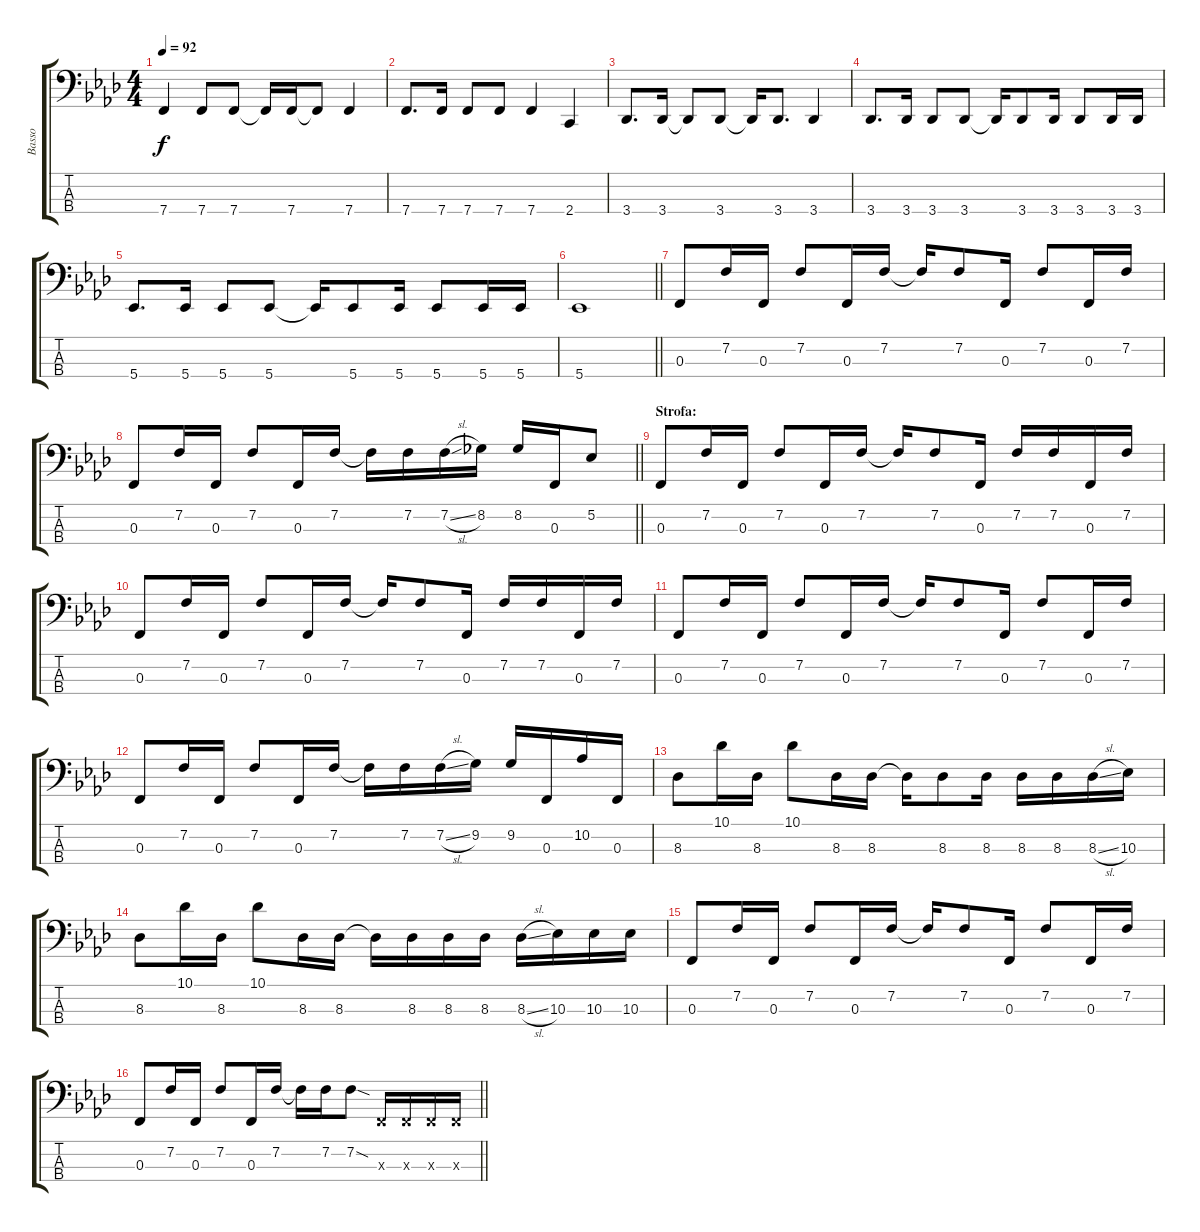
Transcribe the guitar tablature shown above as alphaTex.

\track ("Basso" "Basso") {instrument electricbasspick}
\staff {score tabs}
\tuning (Eb2 Bb1 F1 Bb0) {hide}
\ts (4 4)
\tempo 92
\clef f4
\ks fminor
7.4.4{dy f} 7.4.8 7.4.8 7.4{t}.16 7.4.16 7.4{t}.8 7.4.4 |
7.4.8{d} 7.4.16 7.4.8 7.4.8 7.4.4 2.4.4 |
3.4.8{d} 3.4.16 3.4{t}.8 3.4.8 3.4{t}.16 3.4.8{d} 3.4.4 |
3.4.8{d} 3.4.16 3.4.8 3.4.8 3.4{t}.16 3.4.8 3.4.16 3.4.8 3.4.16 3.4.16 |
5.4.8{d} 5.4.16 5.4.8 5.4.8 5.4{t}.16 5.4.8 5.4.16 5.4.8 5.4.16 5.4.16 |
\barLineRight lightlight
5.4.1 |
0.3.8 7.2.16 0.3.16 7.2.8 0.3.16 7.2.16 7.2{t}.16 7.2.8 0.3.16 7.2.8 0.3.16 7.2.16 |
\barLineRight lightlight
0.3.8 7.2.16 0.3.16 7.2.8 0.3.16 7.2.16 7.2{t}.16 7.2.16 7.2{sl}.16 8.2.16 8.2.16 0.3.16 5.2.8 |
\section ("" "Strofa:")
0.3.8 7.2.16 0.3.16 7.2.8 0.3.16 7.2.16 7.2{t}.16 7.2.8 0.3.16 7.2.16 7.2.16 0.3.16 7.2.16 |
0.3.8 7.2.16 0.3.16 7.2.8 0.3.16 7.2.16 7.2{t}.16 7.2.8 0.3.16 7.2.16 7.2.16 0.3.16 7.2.16 |
0.3.8 7.2.16 0.3.16 7.2.8 0.3.16 7.2.16 7.2{t}.16 7.2.8 0.3.16 7.2.8 0.3.16 7.2.16 |
0.3.8 7.2.16 0.3.16 7.2.8 0.3.16 7.2.16 7.2{t}.16 7.2.16 7.2{sl}.16 9.2.16 9.2.16 0.3.16 10.2.16 0.3.16 |
8.3.8 10.1.16 8.3.16 10.1.8 8.3.16 8.3.16 8.3{t}.16 8.3.8 8.3.16 8.3.16 8.3.16 8.3{sl}.16 10.3.16 |
8.3.8 10.1.16 8.3.16 10.1.8 8.3.16 8.3.16 8.3{t}.16 8.3.16 8.3.16 8.3.16 8.3{sl}.16 10.3.16 10.3.16 10.3.16 |
0.3.8 7.2.16 0.3.16 7.2.8 0.3.16 7.2.16 7.2{t}.16 7.2.8 0.3.16 7.2.8 0.3.16 7.2.16 |
\barLineRight lightlight
0.3.8 7.2.16 0.3.16 7.2.8 0.3.16 7.2.16 7.2{t}.16 7.2.16 7.2{sod}.8 0.3{x}.16 0.3{x}.16 0.3{x}.16 0.3{x}.16
